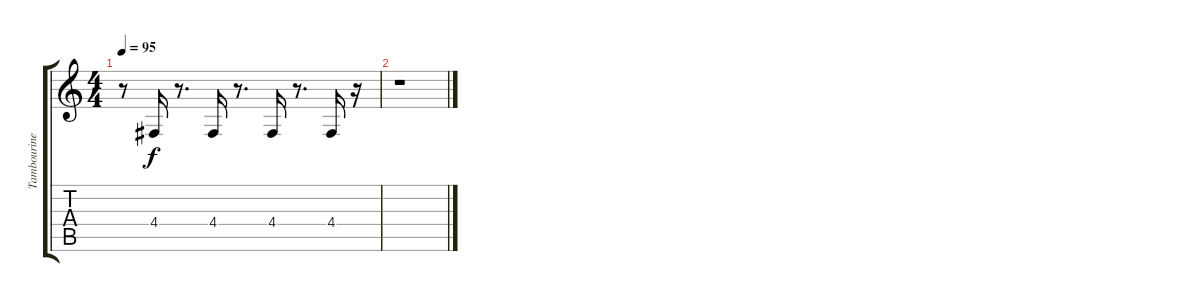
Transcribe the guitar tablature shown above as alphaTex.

\track ("Tambourine" "Tambourine") {instrument tinklebell}
\staff {score tabs}
\tuning (E4 B3 G3 D3 A2 E2) {hide}
\ts (4 4)
\tempo 95
\clef g2
\ks c
r.8{dy f} 4.4.16 r.8{d} 4.4.16 r.8{d} 4.4.16 r.8{d} 4.4.16 r.16 |
r.1
